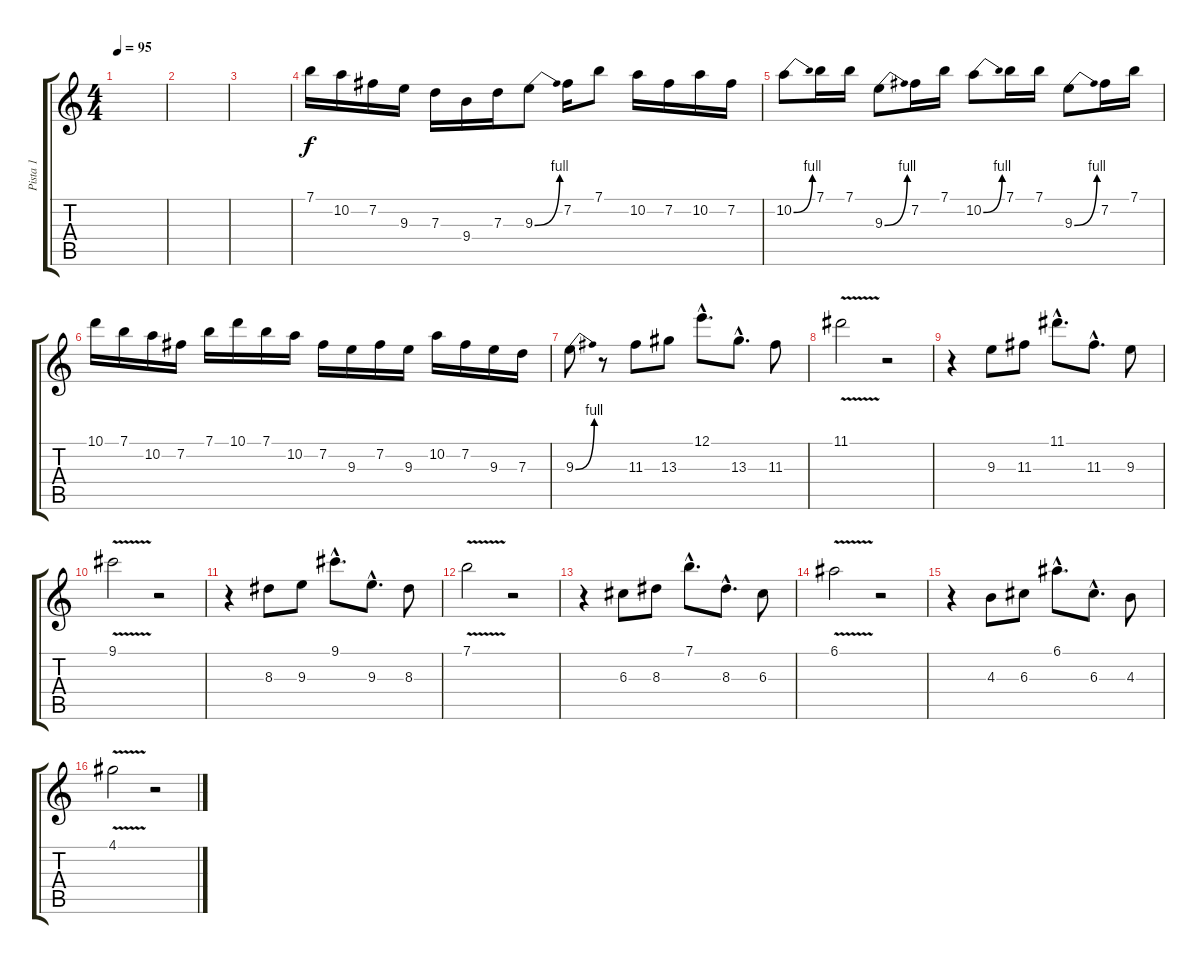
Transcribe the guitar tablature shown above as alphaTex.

\track ("Pista 1" "Pista 1") {instrument overdrivenguitar}
\staff {score tabs}
\tuning (E4 B3 G3 D3 A2 E2) {hide}
\ts (4 4)
\tempo 95
\clef g2
\ks c
|
|
|
7.1.16 10.2.16 7.2.16 9.3.16 7.3.16 9.4.16 7.3.16 9.3{be (bend 0 0 60 4)}.8 7.2.16 7.1.8 10.2.16 7.2.16 10.2.16 7.2.16 |
10.2{be (bend 0 0 60 4)}.8 7.1.16 7.1.16 9.3{be (bend 0 0 60 4)}.8 7.2.16 7.1.16 10.2{be (bend 0 0 60 4)}.8 7.1.16 7.1.16 9.3{be (bend 0 0 60 4)}.8 7.2.16 7.1.16 |
10.1.16 7.1.16 10.2.16 7.2.16 7.1.16 10.1.16 7.1.16 10.2.16 7.2.16 9.3.16 7.2.16 9.3.16 10.2.16 7.2.16 9.3.16 7.3.16 |
9.3{be (bend 0 0 60 4)}.8 r.8 11.3.8 13.3.8 12.1{hac}.8{d} 13.3{hac}.8{d} 11.3.8 |
11.1{v}.2 r.2 |
r.4 9.3.8 11.3.8 11.1{hac}.8{d} 11.3{hac}.8{d} 9.3.8 |
9.1{v}.2 r.2 |
r.4 8.3.8 9.3.8 9.1{hac}.8{d} 9.3{hac}.8{d} 8.3.8 |
7.1{v}.2 r.2 |
r.4 6.3.8 8.3.8 7.1{hac}.8{d} 8.3{hac}.8{d} 6.3.8 |
6.1{v}.2 r.2 |
r.4 4.3.8 6.3.8 6.1{hac}.8{d} 6.3{hac}.8{d} 4.3.8 |
4.1{v}.2 r.2
